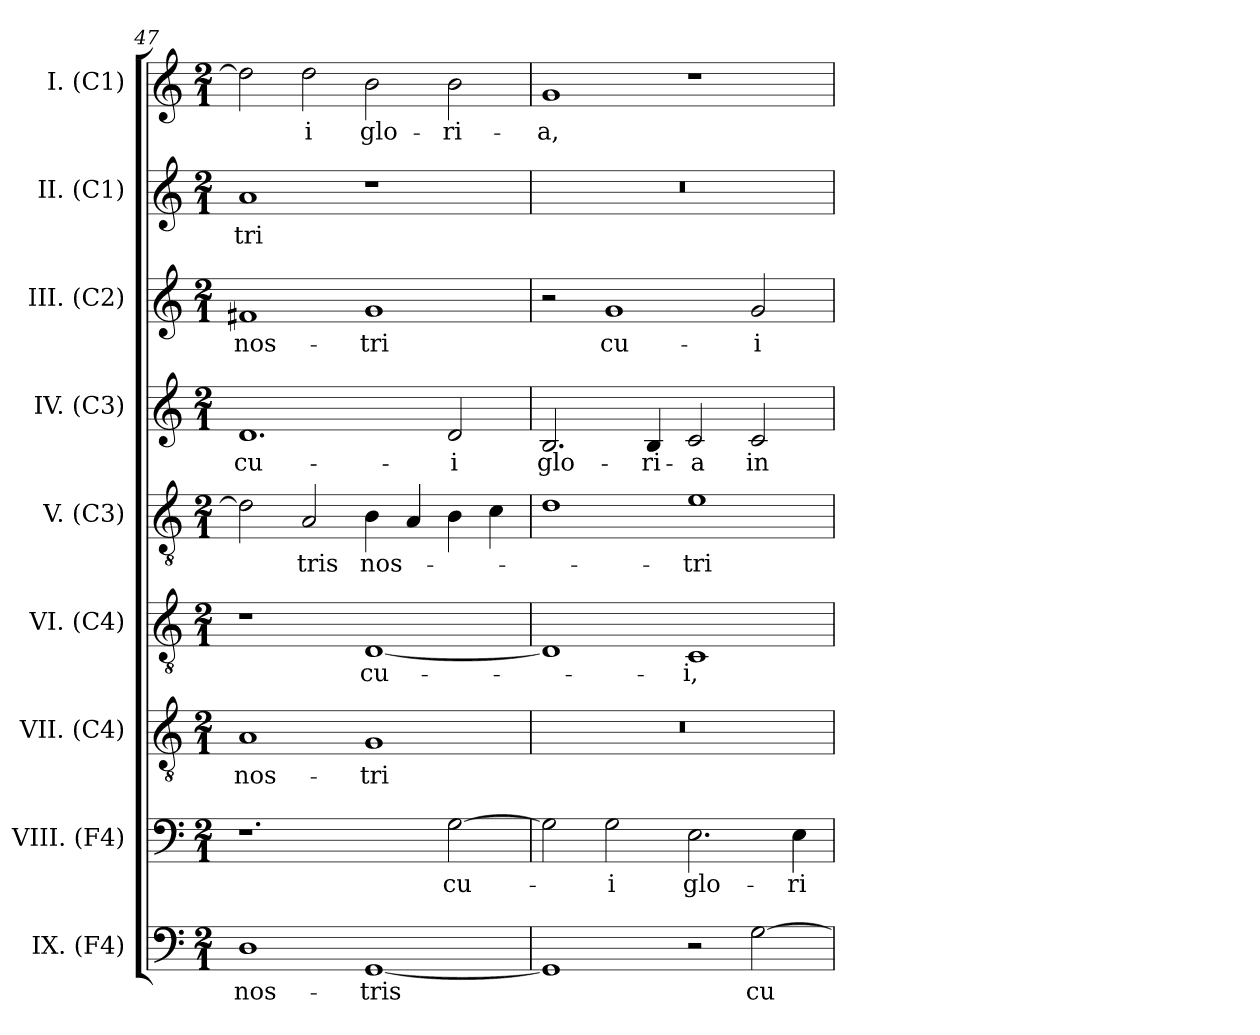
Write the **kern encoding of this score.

**kern	**text	**kern	**text	**kern	**text	**kern	**text	**kern	**text	**kern	**text	**kern	**text	**kern	**text	**kern	**text
*part9	*part9	*part8	*part8	*part7	*part7	*part6	*part6	*part5	*part5	*part4	*part4	*part3	*part3	*part2	*part2	*part1	*part1
*staff9	*staff9	*staff8	*staff8	*staff7	*staff7	*staff6	*staff6	*staff5	*staff5	*staff4	*staff4	*staff3	*staff3	*staff2	*staff2	*staff1	*staff1
*I"IX. (F4)	*	*I"VIII. (F4)	*	*I"VII. (C4)	*	*I"VI. (C4)	*	*I"V. (C3)	*	*I"IV. (C3)	*	*I"III. (C2)	*	*I"II. (C1)	*	*I"I. (C1)	*
*I'IX.	*	*I'VIII.	*	*I'VII.	*	*I'VI.	*	*I'V.	*	*I'IV.	*	*I'III.	*	*I'II.	*	*I'I.	*
*clefF4	*	*clefF4	*	*clefGv2	*	*clefGv2	*	*clefGv2	*	*clefG2	*	*clefG2	*	*clefG2	*	*clefG2	*
*	*	*	*	*	*	*	*	*ITrd7c12	*	*	*	*	*	*	*	*	*
*k[]	*	*k[]	*	*k[]	*	*k[]	*	*k[]	*	*k[]	*	*k[]	*	*k[]	*	*k[]	*
*C:	*	*C:	*	*C:	*	*C:	*	*C:	*	*C:	*	*C:	*	*C:	*	*C:	*
*M2/1	*	*M2/1	*	*M2/1	*	*M2/1	*	*M2/1	*	*M2/1	*	*M2/1	*	*M2/1	*	*M2/1	*
=47	=47	=47	=47	=47	=47	=47	=47	=47	=47	=47	=47	=47	=47	=47	=47	=47	=47
!	!LO:LY:b:color=#000000	!	!	!	!	!	!	!	!	!	!	!	!	!	!	!	!
!	!	!	!	!	!LO:LY:b:color=#000000	!	!	!	!	!	!	!	!	!	!	!	!
!	!	!	!	!	!	!	!	!	!	!	!LO:LY:b:color=#000000	!	!	!	!	!	!
!	!	!	!	!	!	!	!	!	!	!	!	!	!LO:LY:b:color=#000000	!	!	!	!
!	!	!	!	!	!	!	!	!	!	!	!	!	!	!	!LO:LY:b:color=#000000	!	!
1Di	nos-	1.r	.	1Ai	nos-	1r	.	2Di\]	.	1.di	cu-	1f#Xi	nos-	1ai	-tri	2ddi\]	.
!	!	!	!	!	!	!	!	!	!LO:LY:b:color=#000000	!	!	!	!	!	!	!	!
!	!	!	!	!	!	!	!	!	!	!	!	!	!	!	!	!	!LO:LY:b:color=#000000
.	.	.	.	.	.	.	.	2AAi/	-tris	.	.	.	.	.	.	2ddi\	-i
!	!LO:LY:b:color=#000000	!	!	!	!	!	!	!	!	!	!	!	!	!	!	!	!
!	!	!	!	!	!LO:LY:b:color=#000000	!	!	!	!	!	!	!	!	!	!	!	!
!	!	!	!	!	!	!	!LO:LY:b:color=#000000	!	!	!	!	!	!	!	!	!	!
!	!	!	!	!	!	!	!	!	!LO:LY:b:color=#000000	!	!	!	!	!	!	!	!
!	!	!	!	!	!	!	!	!	!	!	!	!	!LO:LY:b:color=#000000	!	!	!	!
!	!	!	!	!	!	!	!	!	!	!	!	!	!	!	!	!	!LO:LY:b:color=#000000
[1GGi	-tris	.	.	1Gi	-tri	[1Di	cu-	4BBi\	nos-	.	.	1gi	-tri	1r	.	2bi\	glo-
.	.	.	.	.	.	.	.	4AAi/	.	.	.	.	.	.	.	.	.
!	!	!	!LO:LY:b:color=#000000	!	!	!	!	!	!	!	!	!	!	!	!	!	!
!	!	!	!	!	!	!	!	!	!	!	!LO:LY:b:color=#000000	!	!	!	!	!	!
!	!	!	!	!	!	!	!	!	!	!	!	!	!	!	!	!	!LO:LY:b:color=#000000
.	.	[2Gi\	cu-	.	.	.	.	4BBi\	.	2di/	-i	.	.	.	.	2bi\	-ri-
.	.	.	.	.	.	.	.	4Ci\	.	.	.	.	.	.	.	.	.
=48	=48	=48	=48	=48	=48	=48	=48	=48	=48	=48	=48	=48	=48	=48	=48	=48	=48
!	!	!	!	!LO:N:vis=1	!	!	!	!	!	!	!	!	!	!	!	!	!
!	!	!	!	!	!	!	!	!	!	!	!LO:LY:b:color=#000000	!	!	!LO:N:vis=1	!	!	!
!	!	!	!	!	!	!	!	!	!	!	!	!	!	!	!	!	!LO:LY:b:color=#000000
1GGi]	.	2Gi\]	.	0r	.	1Di]	.	1Di	.	2.Bi/	glo-	2r	.	0r	.	1gi	-a,
!	!	!	!LO:LY:b:color=#000000	!	!	!	!	!	!	!	!	!	!	!	!	!	!
!	!	!	!	!	!	!	!	!	!	!	!	!	!LO:LY:b:color=#000000	!	!	!	!
.	.	2Gi\	-i	.	.	.	.	.	.	.	.	1gi	cu-	.	.	.	.
!	!	!	!	!	!	!	!	!	!	!	!LO:LY:b:color=#000000	!	!	!	!	!	!
.	.	.	.	.	.	.	.	.	.	4Bi/	-ri-	.	.	.	.	.	.
!	!	!	!LO:LY:b:color=#000000	!	!	!	!	!	!	!	!	!	!	!	!	!	!
!	!	!	!	!	!	!	!LO:LY:b:color=#000000	!	!	!	!	!	!	!	!	!	!
!	!	!	!	!	!	!	!	!	!LO:LY:b:color=#000000	!	!	!	!	!	!	!	!
!	!	!	!	!	!	!	!	!	!	!	!LO:LY:b:color=#000000	!	!	!	!	!	!
2r	.	2.Ei\	glo-	.	.	1Ci	-i,	1Ei	-tri	2ci/	-a	.	.	.	.	1r	.
!	!LO:LY:b:color=#000000	!	!	!	!	!	!	!	!	!	!	!	!	!	!	!	!
!	!	!	!	!	!	!	!	!	!	!	!LO:LY:b:color=#000000	!	!	!	!	!	!
!	!	!	!	!	!	!	!	!	!	!	!	!	!LO:LY:b:color=#000000	!	!	!	!
[2Gi\	cu-	.	.	.	.	.	.	.	.	2ci/	in	2gi/	-i	.	.	.	.
!	!	!	!LO:LY:b:color=#000000	!	!	!	!	!	!	!	!	!	!	!	!	!	!
.	.	4Ei\	-ri-	.	.	.	.	.	.	.	.	.	.	.	.	.	.
=	=	=	=	=	=	=	=	=	=	=	=	=	=	=	=	=	=
*-	*-	*-	*-	*-	*-	*-	*-	*-	*-	*-	*-	*-	*-	*-	*-	*-	*-
